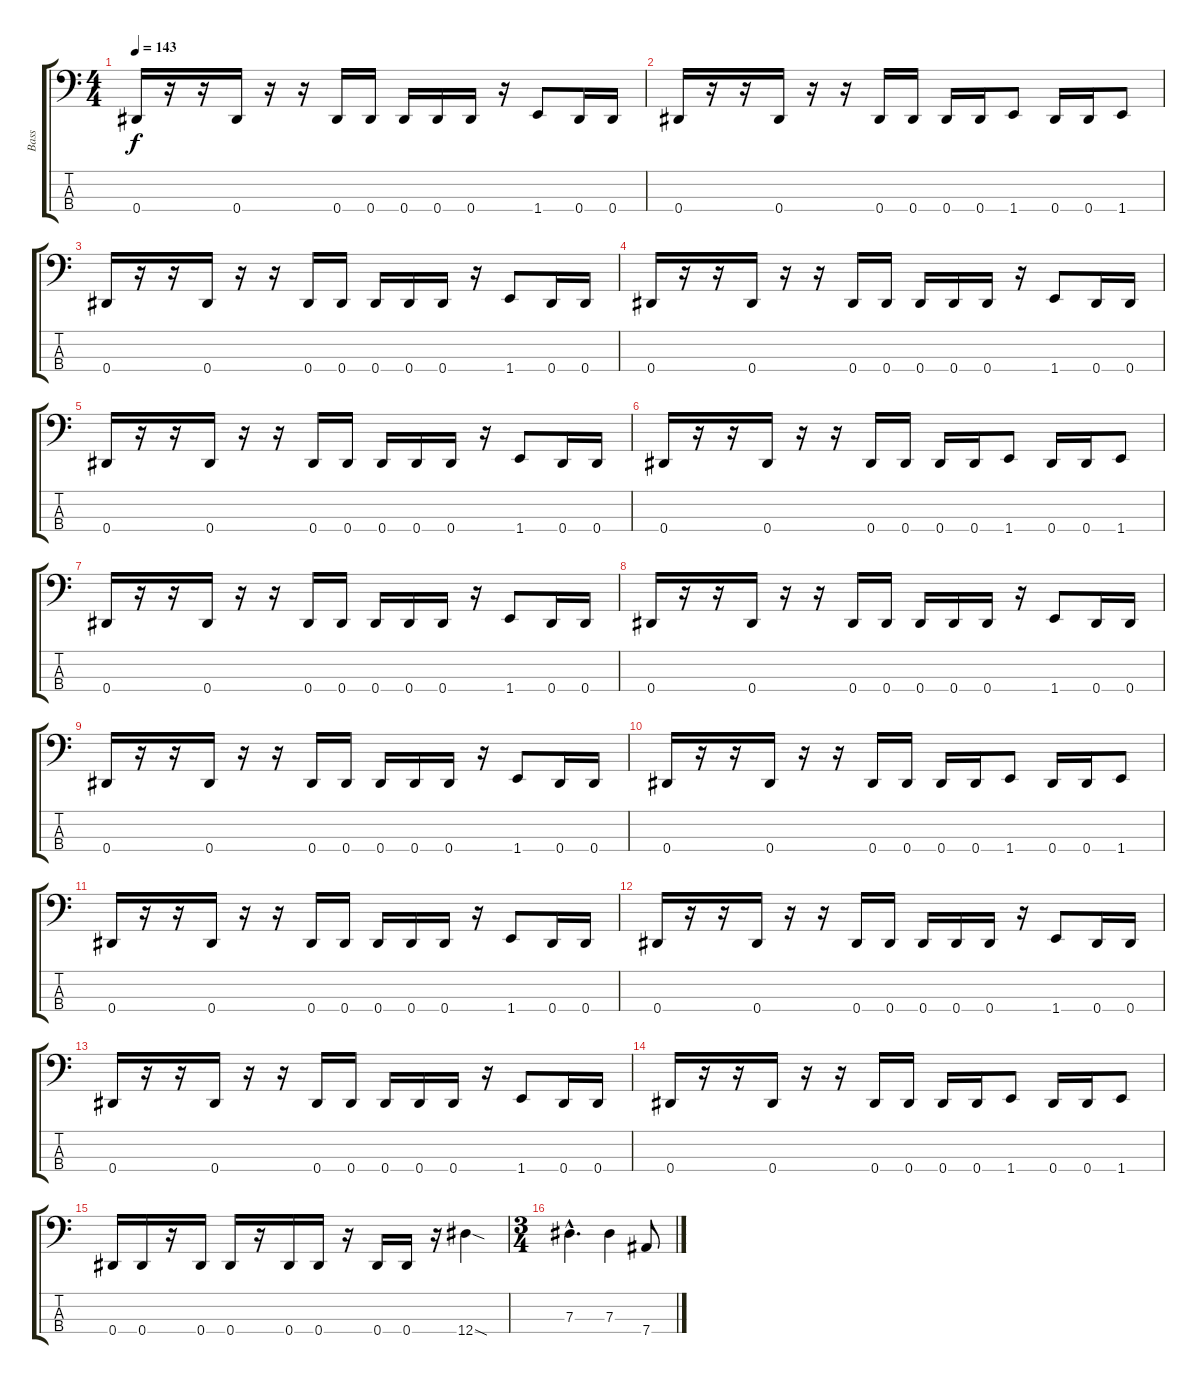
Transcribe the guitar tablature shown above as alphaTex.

\track ("Bass" "Bass") {instrument electricbassfinger}
\staff {score tabs}
\tuning (Gb2 Db2 Ab1 Eb1) {hide}
\ts (4 4)
\tempo 143
\clef f4
\ks c
0.4.16{dy f} r.16 r.16 0.4.16 r.16 r.16 0.4.16 0.4.16 0.4.16 0.4.16 0.4.16 r.16 1.4.8 0.4.16 0.4.16 |
0.4.16 r.16 r.16 0.4.16 r.16 r.16 0.4.16 0.4.16 0.4.16 0.4.16 1.4.8 0.4.16 0.4.16 1.4.8 |
0.4.16 r.16 r.16 0.4.16 r.16 r.16 0.4.16 0.4.16 0.4.16 0.4.16 0.4.16 r.16 1.4.8 0.4.16 0.4.16 |
0.4.16 r.16 r.16 0.4.16 r.16 r.16 0.4.16 0.4.16 0.4.16 0.4.16 0.4.16 r.16 1.4.8 0.4.16 0.4.16 |
0.4.16 r.16 r.16 0.4.16 r.16 r.16 0.4.16 0.4.16 0.4.16 0.4.16 0.4.16 r.16 1.4.8 0.4.16 0.4.16 |
0.4.16 r.16 r.16 0.4.16 r.16 r.16 0.4.16 0.4.16 0.4.16 0.4.16 1.4.8 0.4.16 0.4.16 1.4.8 |
0.4.16 r.16 r.16 0.4.16 r.16 r.16 0.4.16 0.4.16 0.4.16 0.4.16 0.4.16 r.16 1.4.8 0.4.16 0.4.16 |
0.4.16 r.16 r.16 0.4.16 r.16 r.16 0.4.16 0.4.16 0.4.16 0.4.16 0.4.16 r.16 1.4.8 0.4.16 0.4.16 |
0.4.16 r.16 r.16 0.4.16 r.16 r.16 0.4.16 0.4.16 0.4.16 0.4.16 0.4.16 r.16 1.4.8 0.4.16 0.4.16 |
0.4.16 r.16 r.16 0.4.16 r.16 r.16 0.4.16 0.4.16 0.4.16 0.4.16 1.4.8 0.4.16 0.4.16 1.4.8 |
0.4.16 r.16 r.16 0.4.16 r.16 r.16 0.4.16 0.4.16 0.4.16 0.4.16 0.4.16 r.16 1.4.8 0.4.16 0.4.16 |
0.4.16 r.16 r.16 0.4.16 r.16 r.16 0.4.16 0.4.16 0.4.16 0.4.16 0.4.16 r.16 1.4.8 0.4.16 0.4.16 |
0.4.16 r.16 r.16 0.4.16 r.16 r.16 0.4.16 0.4.16 0.4.16 0.4.16 0.4.16 r.16 1.4.8 0.4.16 0.4.16 |
0.4.16 r.16 r.16 0.4.16 r.16 r.16 0.4.16 0.4.16 0.4.16 0.4.16 1.4.8 0.4.16 0.4.16 1.4.8 |
0.4.16 0.4.16 r.16 0.4.16 0.4.16 r.16 0.4.16 0.4.16 r.16 0.4.16 0.4.16 r.16 12.4{sod}.4 |
\ts (3 4)
\section ("" "")
7.3{hac}.4{d} 7.3.4 7.4.8
